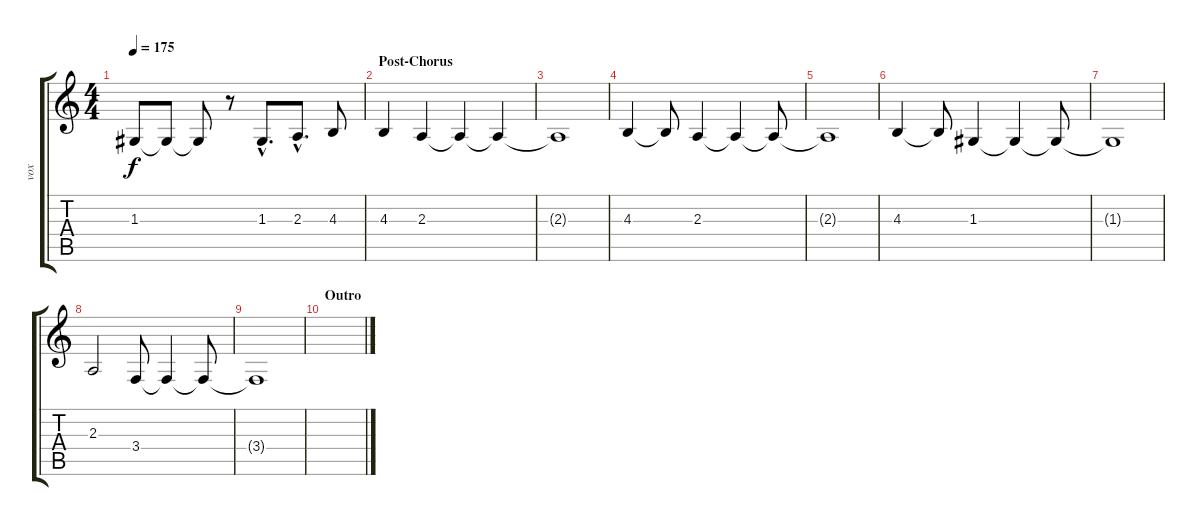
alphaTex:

\track ("vox" "vox") {instrument lead8bassandlead}
\staff {score tabs}
\tuning (E4 B3 G3 D3 A2 E2) {hide}
\ts (4 4)
\tempo 175
\clef g2
\ks c
1.3.8{dy f} 1.3{t}.8 1.3{t}.8 r.8 1.3{hac}.8{d} 2.3{hac}.8{d} 4.3.8 |
\section ("" "Post-Chorus")
4.3.4 2.3.4 2.3{t}.4 2.3{t}.4 |
2.3{t}.1 |
4.3.4 4.3{t}.8 2.3.4 2.3{t}.4 2.3{t}.8 |
2.3{t}.1 |
4.3.4 4.3{t}.8 1.3.4 1.3{t}.4 1.3{t}.8 |
1.3{t}.1 |
2.3.2 3.4.8{volume 0} 3.4{t}.4 3.4{t}.8 |
3.4{t}.1 |
\section ("" "Outro")
